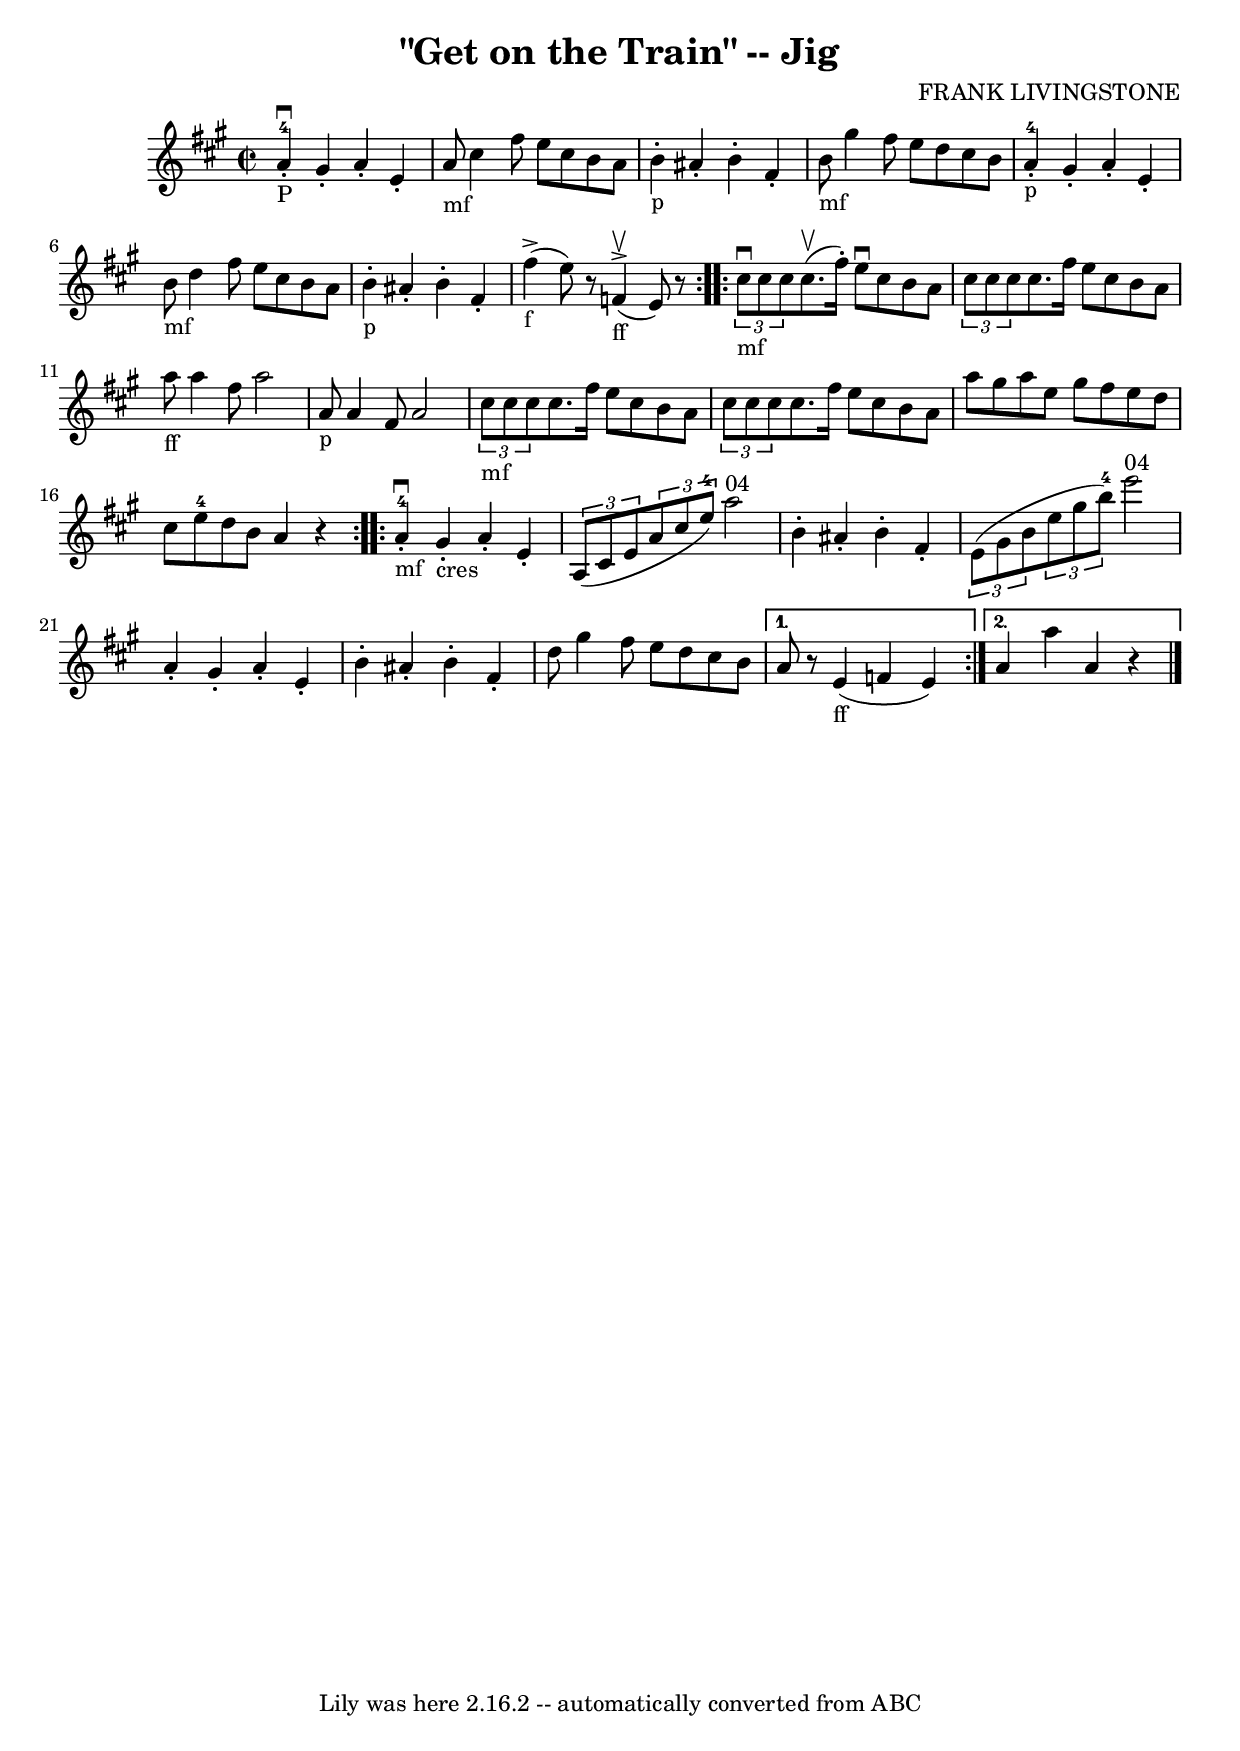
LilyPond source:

\version "2.7.40"
\include "Mammoth.ily"
\header {
	%% book = "Ryan's Mammoth Collection"
	composer = "FRANK LIVINGSTONE"
	crossRefNumber = "1"
	footnotes = "\\\\114 644"
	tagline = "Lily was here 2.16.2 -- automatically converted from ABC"
	title = "\"Get on the Train\" -- Jig"
}
voicedefault =  {
\set Score.defaultBarType = "empty"

\repeat volta 2 {
\override Staff.TimeSignature #'style = #'C
 \time 2/2 \key a \major a'4-4_"P"^\downbow-. gis'4 -. a'4 -.   
e'4 -.   |
 a'8_"mf" cis''4 fis''8 e''8 cis''8 b'8    
a'8    |
 b'4_"p"-. ais'4 -. b'4 -. fis'4 -.   |
       
b'8_"mf" gis''4 fis''8 e''8 d''8 cis''8 b'8    |
       
 a'4-4_"p"-. gis'4 -. a'4 -. e'4 -.   |
 b'8_"mf" d''4   
 fis''8 e''8 cis''8 b'8 a'8    |
 b'4_"p"-. ais'4 -.   
b'4 -. fis'4 -.   |
 fis''4_"f"^\accent(e''8)   r8 f'4 
_"ff"^\accent^\upbow(e'8)   r8   }     \repeat volta 2 {   \times 2/3 {   
cis''8_"mf"^\downbow cis''8 cis''8  } cis''8.^\upbow(fis''16 -.)  
 e''8^\downbow cis''8 b'8 a'8    |
   \times 2/3 { cis''8    
cis''8 cis''8  } cis''8. fis''16 e''8 cis''8 b'8 a'8    
|
 a''8_"ff" a''4 fis''8 a''2    |
 a'8_"p"   
a'4 fis'8 a'2    |
     \times 2/3 { cis''8_"mf" cis''8    
cis''8  } cis''8. fis''16 e''8 cis''8 b'8 a'8    |
   
\times 2/3 { cis''8 cis''8 cis''8  } cis''8. fis''16 e''8    
cis''8 b'8 a'8    |
 a''8 gis''8 a''8 e''8 gis''8    
fis''8 e''8 d''8    |
 cis''8 e''8-4 d''8 b'8 a'4 
   r4   }     \repeat volta 2 { a'4-4_"mf"^\downbow-. gis'4_"cres"-.  
 a'4 -. e'4 -.   |
   \times 2/3 { a8 (cis'8 e'8  }   
\times 2/3 { a'8 cis''8 e''8-4) } a''2^"04"   |
     
b'4 -. ais'4 -. b'4 -. fis'4 -.   |
   \times 2/3 { e'8 (gis'8 
 b'8  }   \times 2/3 { e''8 gis''8 b''8-4) } e'''2^"04"   
|
 a'4 -. gis'4 -. a'4 -. e'4 -.   |
 b'4 -. ais'4 -. 
 b'4 -. fis'4 -.   |
 d''8 gis''4 fis''8 e''8 d''8    
cis''8 b'8    } \alternative{{ a'8    r8 e'4_"ff"(f'4 e'4)   
} { a'4 a''4 a'4    r4   |
   \bar "|."   }}
}

\score{
    <<

	\context Staff="default"
	{
	    \voicedefault 
	}

    >>
	\layout {
	}
	\midi {}
}
